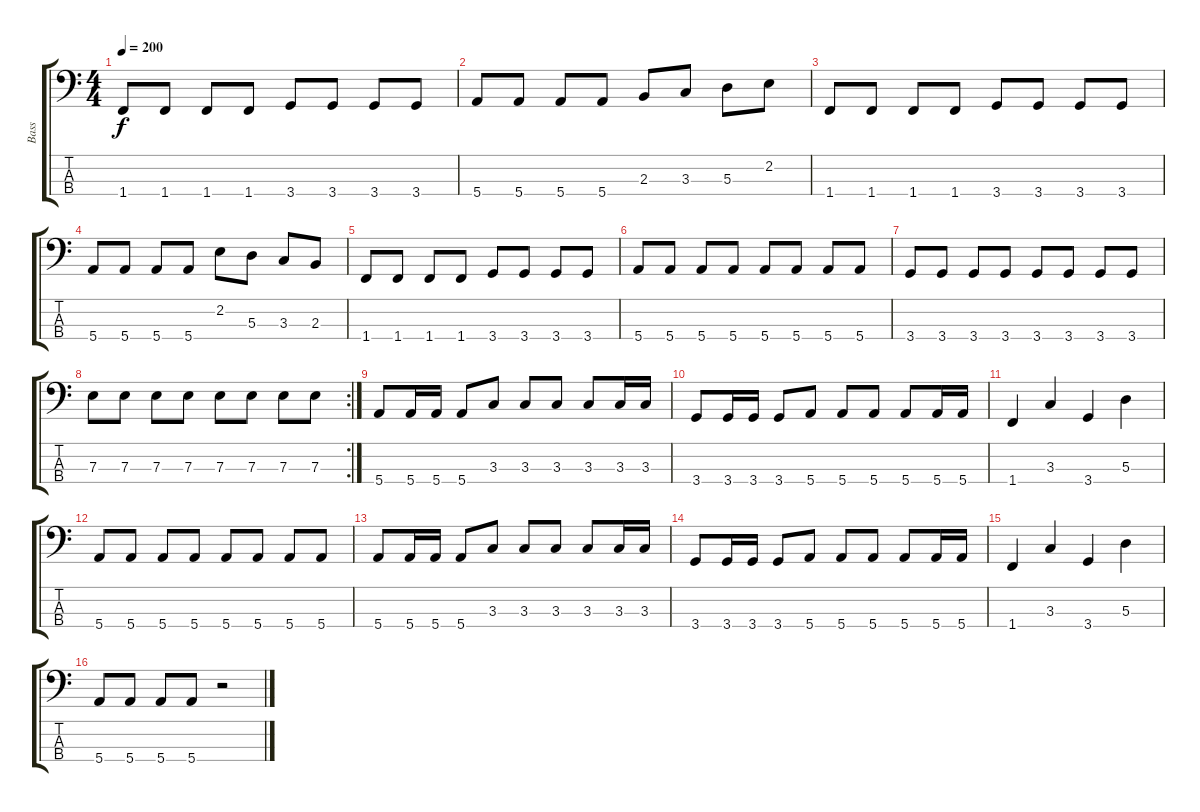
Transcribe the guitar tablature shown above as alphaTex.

\track ("Bass" "Bass") {instrument electricbassfinger}
\staff {score tabs}
\tuning (G2 D2 A1 E1) {hide}
\ts (4 4)
\tempo 200
\clef f4
\ks c
1.4.8{dy f} 1.4.8 1.4.8 1.4.8 3.4.8 3.4.8 3.4.8 3.4.8 |
5.4.8 5.4.8 5.4.8 5.4.8 2.3.8 3.3.8 5.3.8 2.2.8 |
1.4.8 1.4.8 1.4.8 1.4.8 3.4.8 3.4.8 3.4.8 3.4.8 |
5.4.8 5.4.8 5.4.8 5.4.8 2.2.8 5.3.8 3.3.8 2.3.8 |
1.4.8 1.4.8 1.4.8 1.4.8 3.4.8 3.4.8 3.4.8 3.4.8 |
5.4.8 5.4.8 5.4.8 5.4.8 5.4.8 5.4.8 5.4.8 5.4.8 |
3.4.8 3.4.8 3.4.8 3.4.8 3.4.8 3.4.8 3.4.8 3.4.8 |
\rc 2
7.3.8 7.3.8 7.3.8 7.3.8 7.3.8 7.3.8 7.3.8 7.3.8 |
5.4.8 5.4.16 5.4.16 5.4.8 3.3.8 3.3.8 3.3.8 3.3.8 3.3.16 3.3.16 |
3.4.8 3.4.16 3.4.16 3.4.8 5.4.8 5.4.8 5.4.8 5.4.8 5.4.16 5.4.16 |
1.4.4 3.3.4 3.4.4 5.3.4 |
5.4.8 5.4.8 5.4.8 5.4.8 5.4.8 5.4.8 5.4.8 5.4.8 |
5.4.8 5.4.16 5.4.16 5.4.8 3.3.8 3.3.8 3.3.8 3.3.8 3.3.16 3.3.16 |
3.4.8 3.4.16 3.4.16 3.4.8 5.4.8 5.4.8 5.4.8 5.4.8 5.4.16 5.4.16 |
1.4.4 3.3.4 3.4.4 5.3.4 |
5.4.8 5.4.8 5.4.8 5.4.8 r.2
